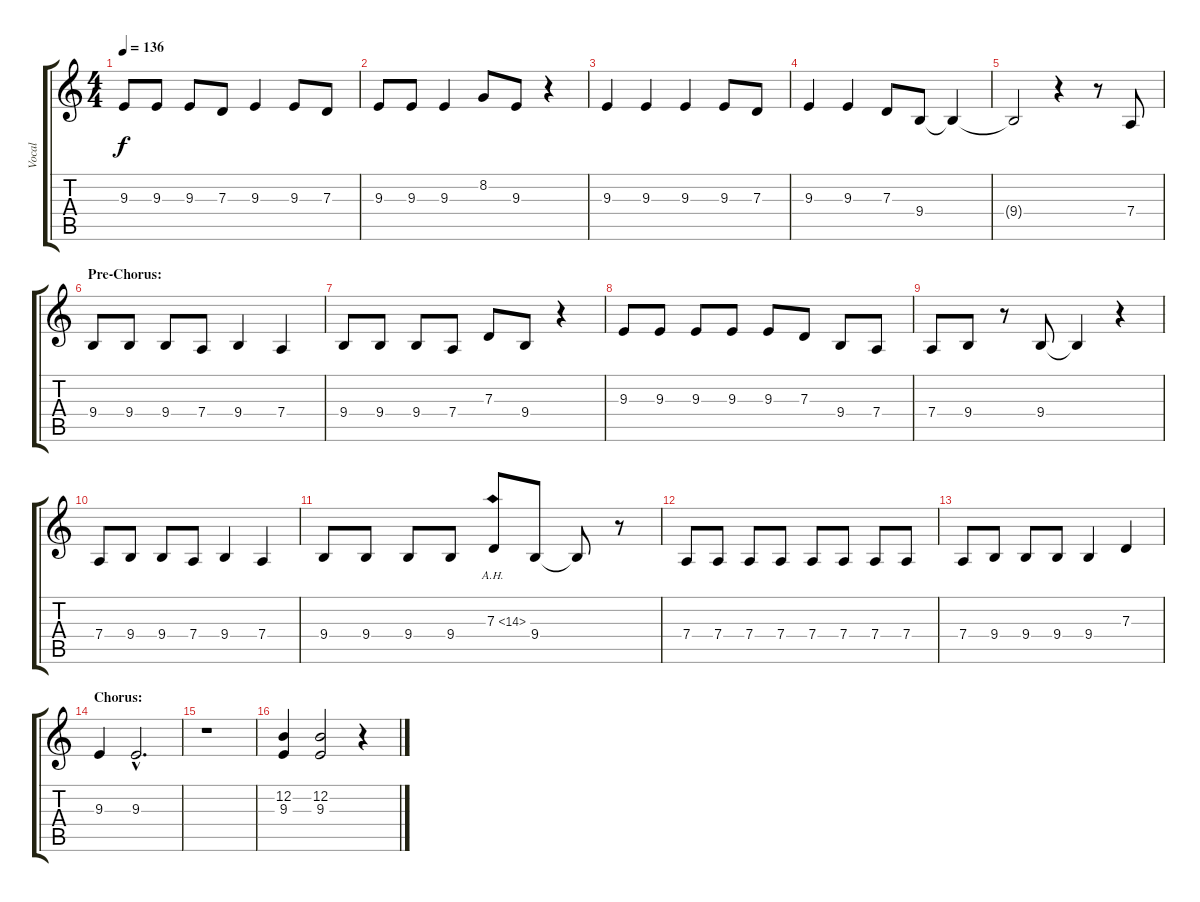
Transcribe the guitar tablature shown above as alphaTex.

\track ("Vocal" "Vocal") {instrument oboe}
\staff {score tabs}
\tuning (E4 B3 G3 D3 A2 E2) {hide}
\ts (4 4)
\tempo 136
\clef g2
\ks c
9.3.8{dy f} 9.3.8 9.3.8 7.3.8 9.3.4 9.3.8 7.3.8 |
9.3.8 9.3.8 9.3.4 8.2.8 9.3.8 r.4 |
9.3.4 9.3.4 9.3.4 9.3.8 7.3.8 |
9.3.4 9.3.4 7.3.8 9.4.8 9.4{t}.4 |
9.4{t}.2 r.4 r.8 7.4.8 |
\section ("" "Pre-Chorus:")
9.4.8 9.4.8 9.4.8 7.4.8 9.4.4 7.4.4 |
9.4.8 9.4.8 9.4.8 7.4.8 7.3.8 9.4.8 r.4 |
9.3.8 9.3.8 9.3.8 9.3.8 9.3.8 7.3.8 9.4.8 7.4.8 |
7.4.8 9.4.8 r.8 9.4.8 9.4{t}.4 r.4 |
7.4.8 9.4.8 9.4.8 7.4.8 9.4.4 7.4.4 |
9.4.8 9.4.8 9.4.8 9.4.8 7.3{ah 7}.8 9.4.8 9.4{t}.8 r.8 |
7.4.8 7.4.8 7.4.8 7.4.8 7.4.8 7.4.8 7.4.8 7.4.8 |
7.4.8 9.4.8 9.4.8 9.4.8 9.4.4 7.3.4 |
\section ("" "Chorus:")
9.3.4 9.3{hac}.2{d} |
r.1 |
(12.2 9.3).4 (12.2 9.3).2 r.4
